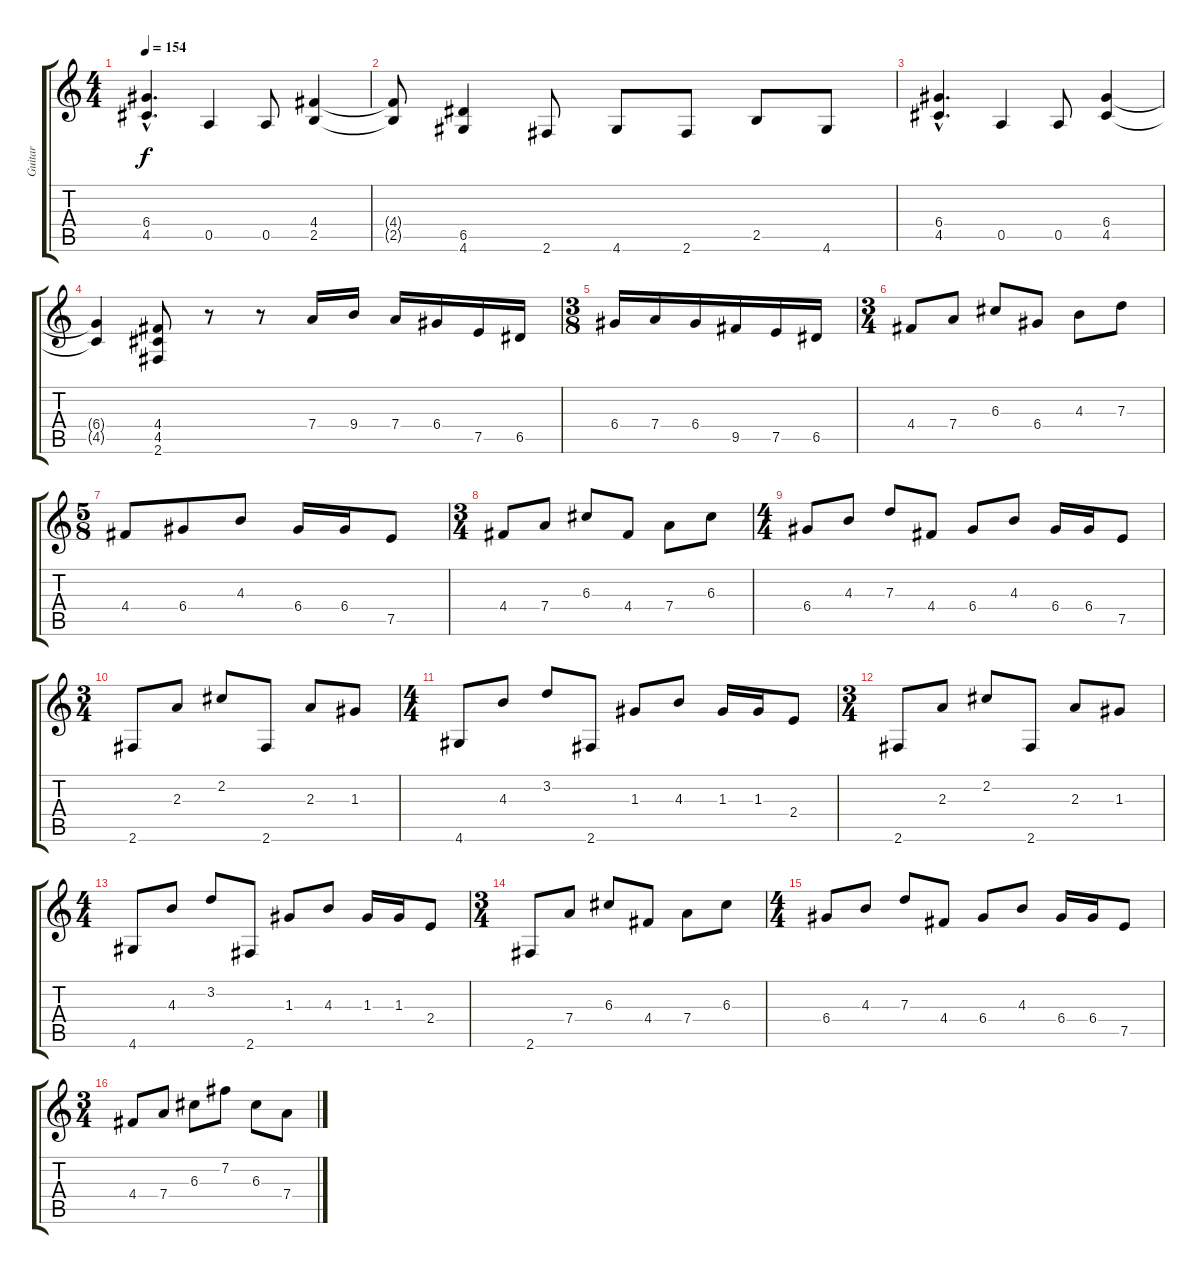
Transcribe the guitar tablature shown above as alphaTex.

\track ("Guitar" "Guitar") {instrument distortionguitar}
\staff {score tabs}
\tuning (E4 B3 G3 D3 A2 E2) {hide}
\ts (4 4)
\tempo 154
\clef g2
\ks c
(6.4{hac} 4.5{hac}).4{d dy f} 0.5.4 0.5.8 (4.4 2.5).4 |
(4.4{t} 2.5{t}).8 (6.5 4.6).4 2.6.8 4.6.8 2.6.8 2.5.8 4.6.8 |
(6.4{hac} 4.5{hac}).4{d} 0.5.4 0.5.8 (6.4 4.5).4 |
(6.4{t} 4.5{t}).4 (4.4 4.5 2.6).8 r.8 r.8 7.4.16 9.4.16 7.4.16 6.4.16 7.5.16 6.5.16 |
\ts (3 8)
6.4.16 7.4.16 6.4.16 9.5.16 7.5.16 6.5.16 |
\ts (3 4)
4.4.8 7.4.8 6.3.8 6.4.8 4.3.8 7.3.8 |
\ts (5 8)
4.4.8 6.4.8 4.3.8 6.4.16 6.4.16 7.5.8 |
\ts (3 4)
4.4.8 7.4.8 6.3.8 4.4.8 7.4.8 6.3.8 |
\ts (4 4)
6.4.8 4.3.8 7.3.8 4.4.8 6.4.8 4.3.8 6.4.16 6.4.16 7.5.8 |
\ts (3 4)
2.6.8 2.3.8 2.2.8 2.6.8 2.3.8 1.3.8 |
\ts (4 4)
4.6.8 4.3.8 3.2.8 2.6.8 1.3.8 4.3.8 1.3.16 1.3.16 2.4.8 |
\ts (3 4)
2.6.8 2.3.8 2.2.8 2.6.8 2.3.8 1.3.8 |
\ts (4 4)
4.6.8 4.3.8 3.2.8 2.6.8 1.3.8 4.3.8 1.3.16 1.3.16 2.4.8 |
\ts (3 4)
2.6.8 7.4.8 6.3.8 4.4.8 7.4.8 6.3.8 |
\ts (4 4)
6.4.8 4.3.8 7.3.8 4.4.8 6.4.8 4.3.8 6.4.16 6.4.16 7.5.8 |
\ts (3 4)
4.4.8 7.4.8 6.3.8 7.2.8 6.3.8 7.4.8
